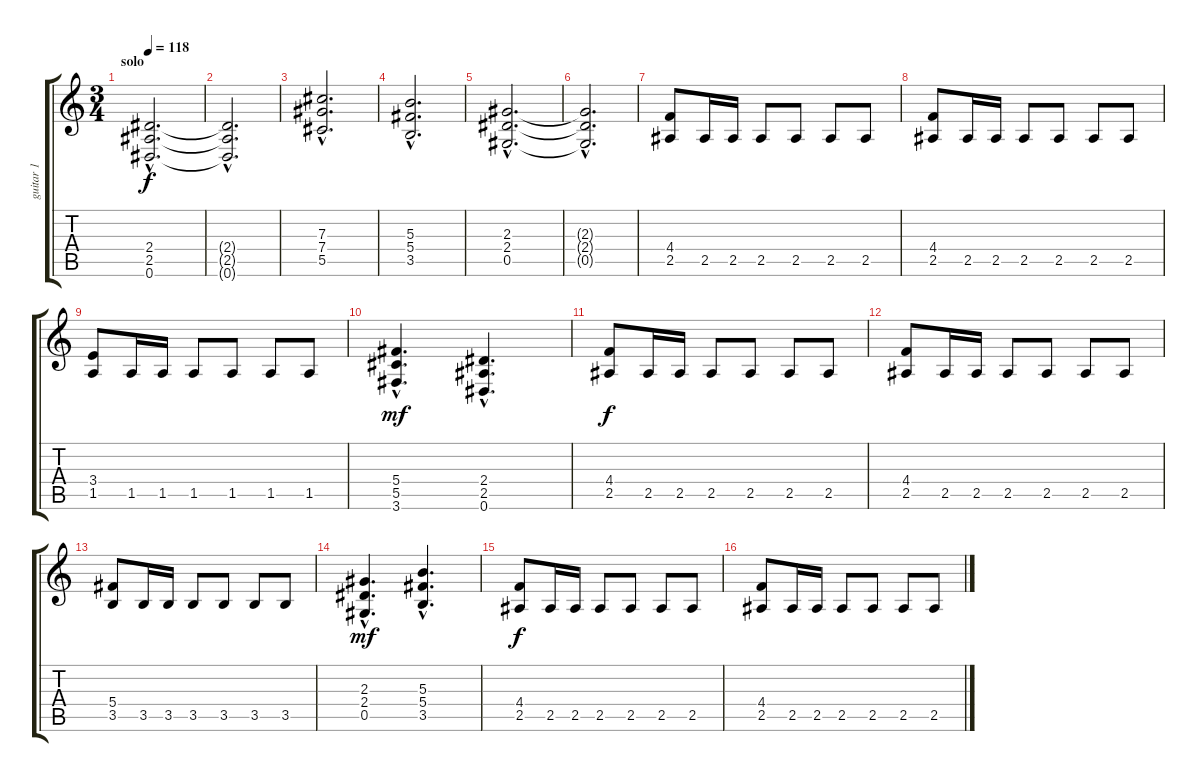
\track ("guitar 1" "guitar 1") {instrument distortionguitar}
\staff {score tabs}
\tuning (Eb4 Bb3 Gb3 Db3 Ab2 Eb2) {hide}
\ts (3 4)
\section ("" "solo")
\tempo 118
\clef g2
\ks c
(2.4{hac} 2.5{hac} 0.6{hac}).2{d dy f balance 1} |
(2.4{hac t} 2.5{hac t} 0.6{hac t}).2{d} |
(7.3{hac} 7.4{hac} 5.5{hac}).2{d} |
(5.3{hac} 5.4{hac} 3.5{hac}).2{d} |
(2.3{hac} 2.4{hac} 0.5{hac}).2{d} |
(2.3{hac t} 2.4{hac t} 0.5{hac t}).2{d} |
\section ("" "")
(4.4 2.5).8 2.5.16 2.5.16 2.5.8 2.5.8 2.5.8 2.5.8 |
(4.4 2.5).8 2.5.16 2.5.16 2.5.8 2.5.8 2.5.8 2.5.8 |
(3.4 1.5).8 1.5.16 1.5.16 1.5.8 1.5.8 1.5.8 1.5.8 |
(5.4{hac} 5.5{hac} 3.6{hac}).4{d dy mf} (2.4{hac} 2.5{hac} 0.6{hac}).4{d} |
(4.4 2.5).8{dy f} 2.5.16 2.5.16 2.5.8 2.5.8 2.5.8 2.5.8 |
(4.4 2.5).8 2.5.16 2.5.16 2.5.8 2.5.8 2.5.8 2.5.8 |
(5.4 3.5).8 3.5.16 3.5.16 3.5.8 3.5.8 3.5.8 3.5.8 |
(2.3{hac} 2.4{hac} 0.5{hac}).4{d dy mf} (5.3{hac} 5.4{hac} 3.5{hac}).4{d} |
\section ("" "")
(4.4 2.5).8{dy f} 2.5.16 2.5.16 2.5.8 2.5.8 2.5.8 2.5.8 |
(4.4 2.5).8 2.5.16 2.5.16 2.5.8 2.5.8 2.5.8 2.5.8
